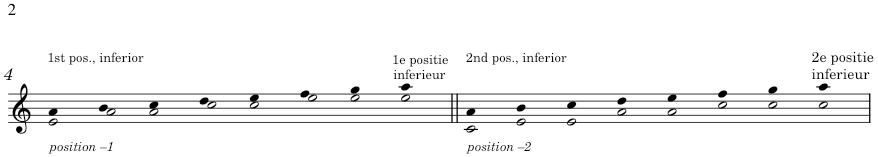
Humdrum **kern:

**kern
*part1
*staff1
*I"Piano
*I'Pno.
!!LO:PB:g=z
*clefG2
*k[]
*M4/2
=4
!LO:TX:b:i:t=position –1
!LO:TX:a:t=1e positie
!LO:TX:a:t=inferieur
!LO:TX:a:t=1st pos., inferior
!LO:N:head=open
*^
4e	4a
!LO:N:head=open	!
4a	4b
!LO:N:head=open	!
4a	4cc
!LO:N:head=open	!
4cc	4dd
!LO:N:head=open	!
4cc	4ee
!LO:N:head=open	!
4ee	4ff
!LO:N:head=open	!
4ee	4gg
!LO:N:head=open	!
4ee	4aa
=5||	=5||
!LO:TX:a:t=2e positie	!
!LO:TX:a:t=inferieur	!
!LO:TX:b:i:t=position –2	!
!LO:TX:a:t=2nd pos., inferior	!
!LO:N:head=open	!
4c	4a
!LO:N:head=open	!
4e	4b
!LO:N:head=open	!
4e	4cc
!LO:N:head=open	!
4a	4dd
!LO:N:head=open	!
4a	4ee
!LO:N:head=open	!
4cc	4ff
!LO:N:head=open	!
4cc	4gg
!LO:N:head=open	!
4cc	4aa
*v	*v
=
*-
